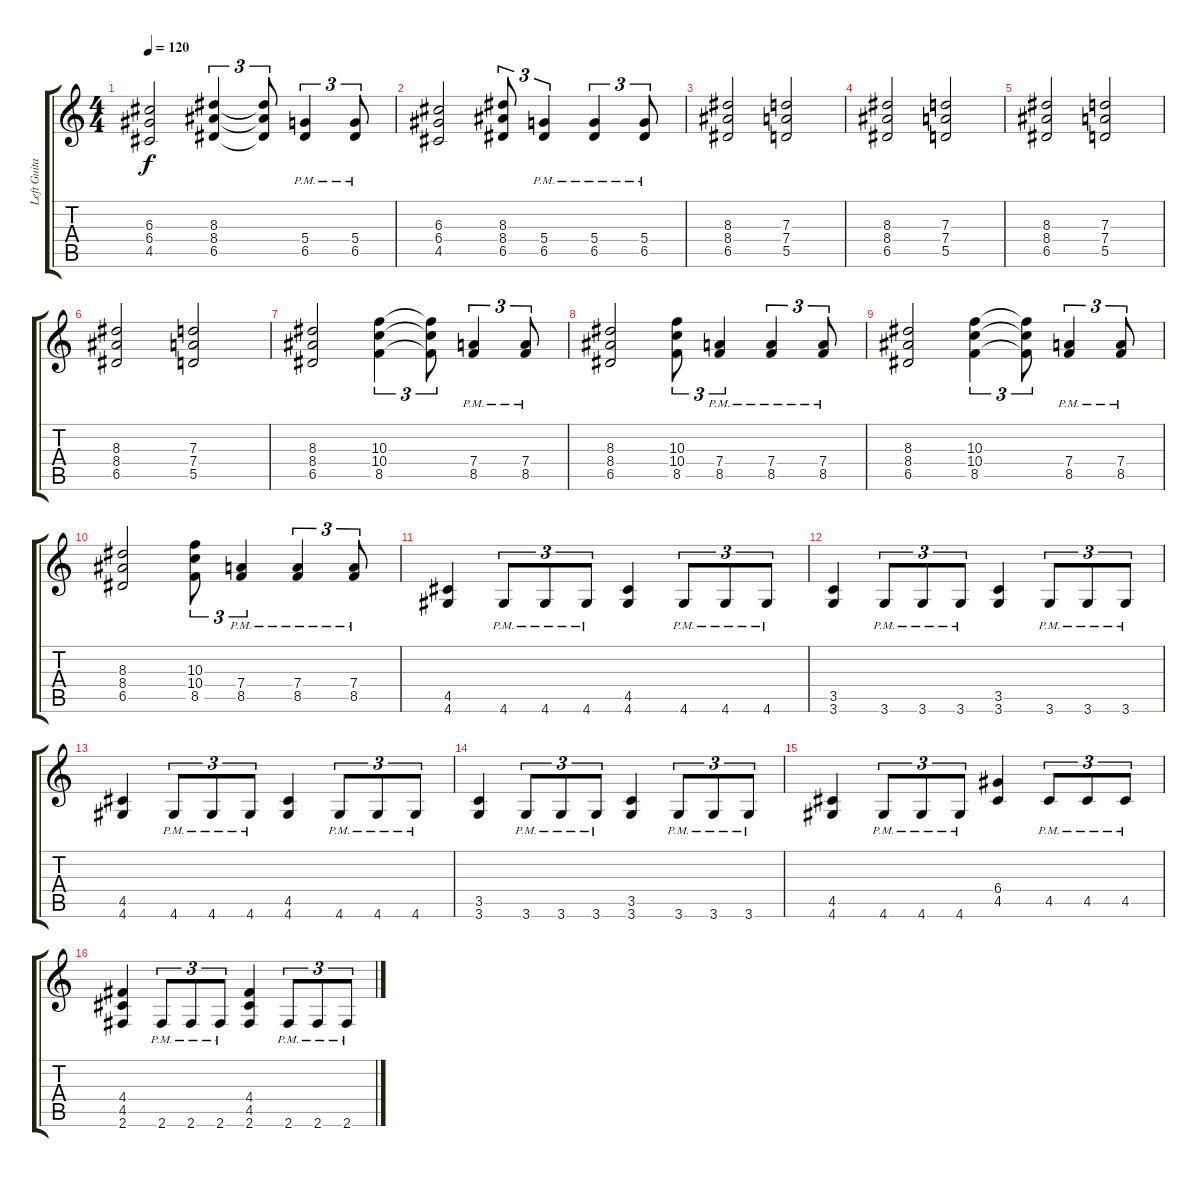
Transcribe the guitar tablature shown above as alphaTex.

\track ("Left Guitar" "Left Guita") {instrument overdrivenguitar}
\staff {score tabs}
\tuning (E4 B3 G3 D3 A2 E2) {hide}
\ts (4 4)
\tempo 120
\clef g2
\ks c
(6.3 6.4 4.5).2{dy f} (8.3 8.4 6.5).4{tu (3 2)} (8.3{t} 8.4{t} 6.5{t}).8{tu (3 2)} (5.4{pm} 6.5{pm}).4{tu (3 2)} (5.4{pm} 6.5{pm}).8{tu (3 2)} |
(6.3 6.4 4.5).2 (8.3 8.4 6.5).8{tu (3 2)} (5.4{pm} 6.5{pm}).4{tu (3 2)} (5.4{pm} 6.5{pm}).4{tu (3 2)} (5.4{pm} 6.5{pm}).8{tu (3 2)} |
(8.3 8.4 6.5).2 (7.3 7.4 5.5).2 |
(8.3 8.4 6.5).2 (7.3 7.4 5.5).2 |
(8.3 8.4 6.5).2 (7.3 7.4 5.5).2 |
(8.3 8.4 6.5).2 (7.3 7.4 5.5).2 |
(8.3 8.4 6.5).2 (10.3 10.4 8.5).4{tu (3 2)} (10.3{t} 10.4{t} 8.5{t}).8{tu (3 2)} (7.4{pm} 8.5{pm}).4{tu (3 2)} (7.4{pm} 8.5{pm}).8{tu (3 2)} |
(8.3 8.4 6.5).2 (10.3 10.4 8.5).8{tu (3 2)} (7.4{pm} 8.5{pm}).4{tu (3 2)} (7.4{pm} 8.5{pm}).4{tu (3 2)} (7.4{pm} 8.5{pm}).8{tu (3 2)} |
(8.3 8.4 6.5).2 (10.3 10.4 8.5).4{tu (3 2)} (10.3{t} 10.4{t} 8.5{t}).8{tu (3 2)} (7.4{pm} 8.5{pm}).4{tu (3 2)} (7.4{pm} 8.5{pm}).8{tu (3 2)} |
(8.3 8.4 6.5).2 (10.3 10.4 8.5).8{tu (3 2)} (7.4{pm} 8.5{pm}).4{tu (3 2)} (7.4{pm} 8.5{pm}).4{tu (3 2)} (7.4{pm} 8.5{pm}).8{tu (3 2)} |
(4.5 4.6).4 4.6{pm}.8{tu (3 2)} 4.6{pm}.8{tu (3 2)} 4.6{pm}.8{tu (3 2)} (4.5 4.6).4 4.6{pm}.8{tu (3 2)} 4.6{pm}.8{tu (3 2)} 4.6{pm}.8{tu (3 2)} |
(3.5 3.6).4 3.6{pm}.8{tu (3 2)} 3.6{pm}.8{tu (3 2)} 3.6{pm}.8{tu (3 2)} (3.5 3.6).4 3.6{pm}.8{tu (3 2)} 3.6{pm}.8{tu (3 2)} 3.6{pm}.8{tu (3 2)} |
(4.5 4.6).4 4.6{pm}.8{tu (3 2)} 4.6{pm}.8{tu (3 2)} 4.6{pm}.8{tu (3 2)} (4.5 4.6).4 4.6{pm}.8{tu (3 2)} 4.6{pm}.8{tu (3 2)} 4.6{pm}.8{tu (3 2)} |
(3.5 3.6).4 3.6{pm}.8{tu (3 2)} 3.6{pm}.8{tu (3 2)} 3.6{pm}.8{tu (3 2)} (3.5 3.6).4 3.6{pm}.8{tu (3 2)} 3.6{pm}.8{tu (3 2)} 3.6{pm}.8{tu (3 2)} |
(4.5 4.6).4 4.6{pm}.8{tu (3 2)} 4.6{pm}.8{tu (3 2)} 4.6{pm}.8{tu (3 2)} (6.4 4.5).4 4.5{pm}.8{tu (3 2)} 4.5{pm}.8{tu (3 2)} 4.5{pm}.8{tu (3 2)} |
(4.4 4.5 2.6).4 2.6{pm}.8{tu (3 2)} 2.6{pm}.8{tu (3 2)} 2.6{pm}.8{tu (3 2)} (4.4 4.5 2.6).4 2.6{pm}.8{tu (3 2)} 2.6{pm}.8{tu (3 2)} 2.6{pm}.8{tu (3 2)}
